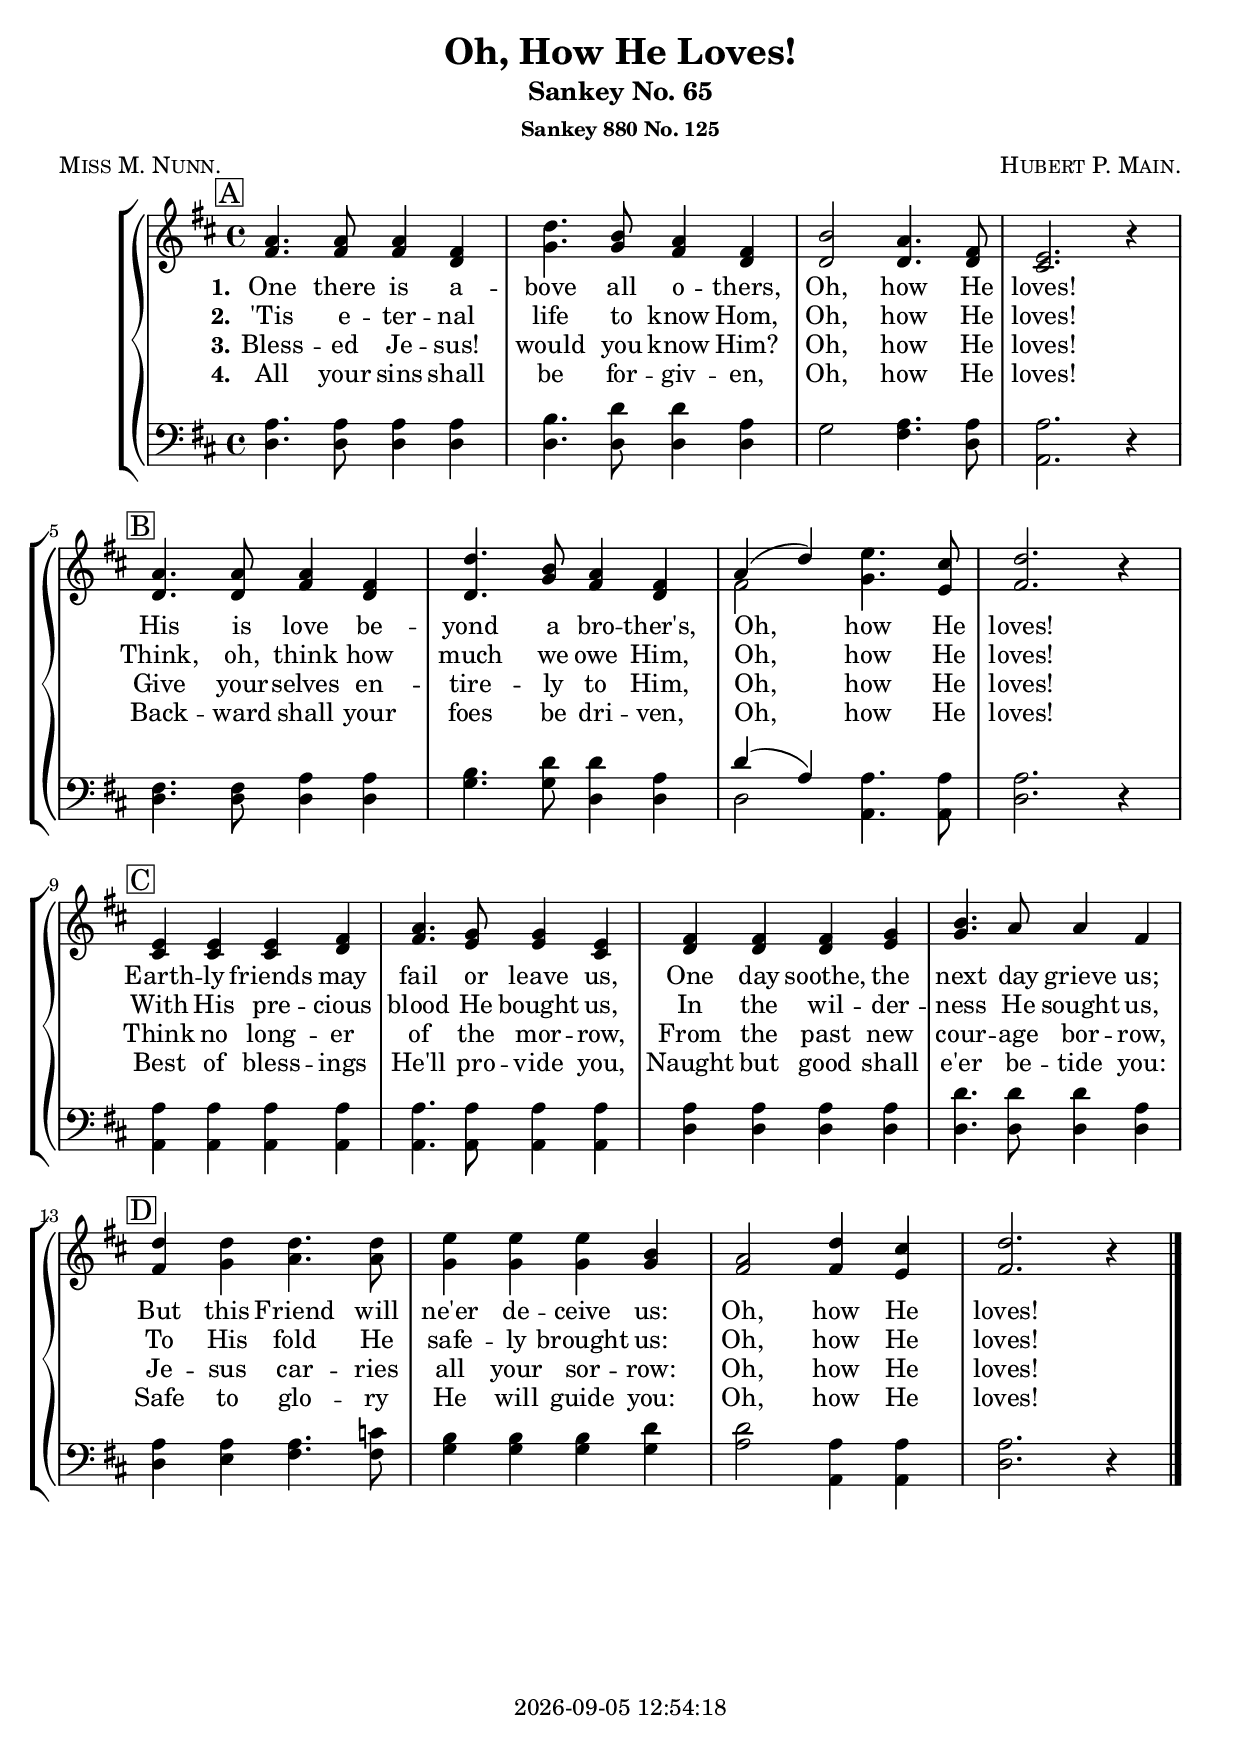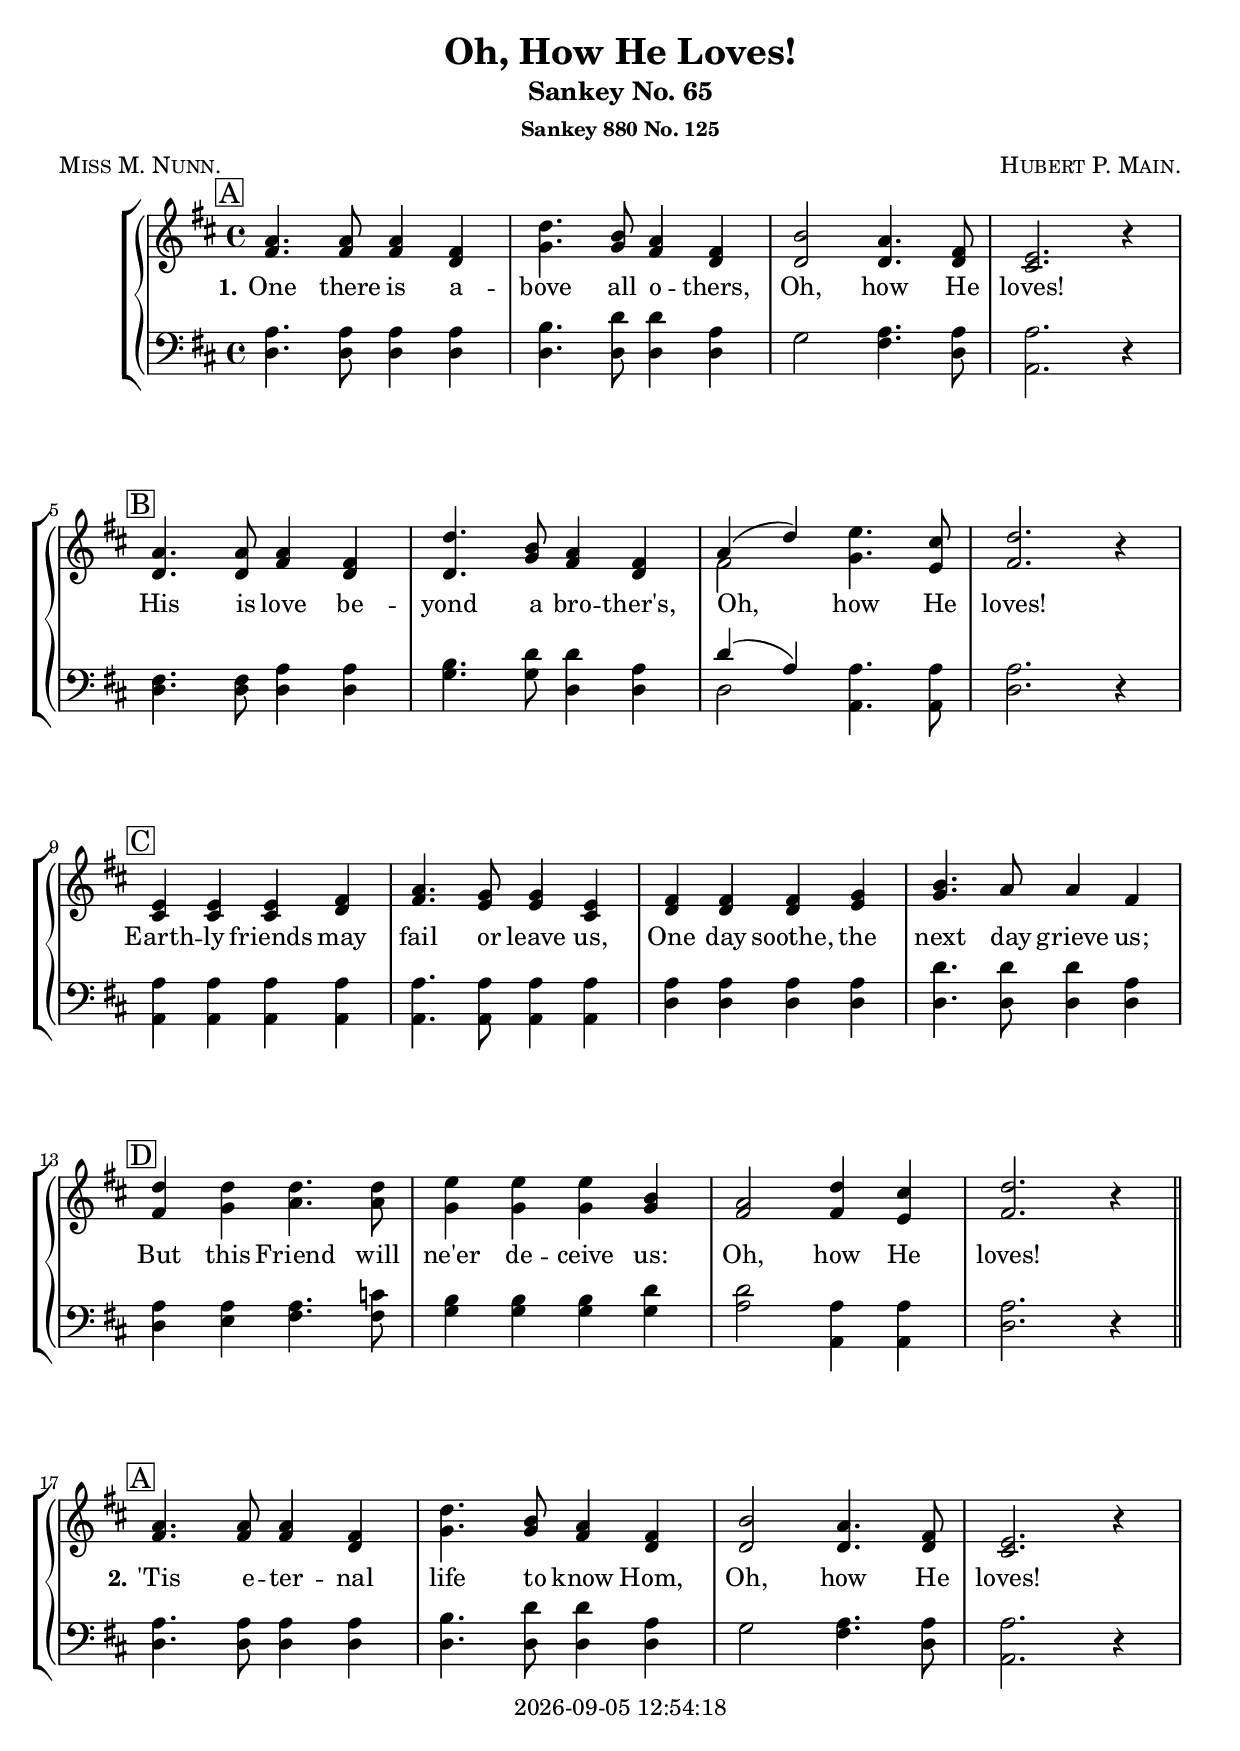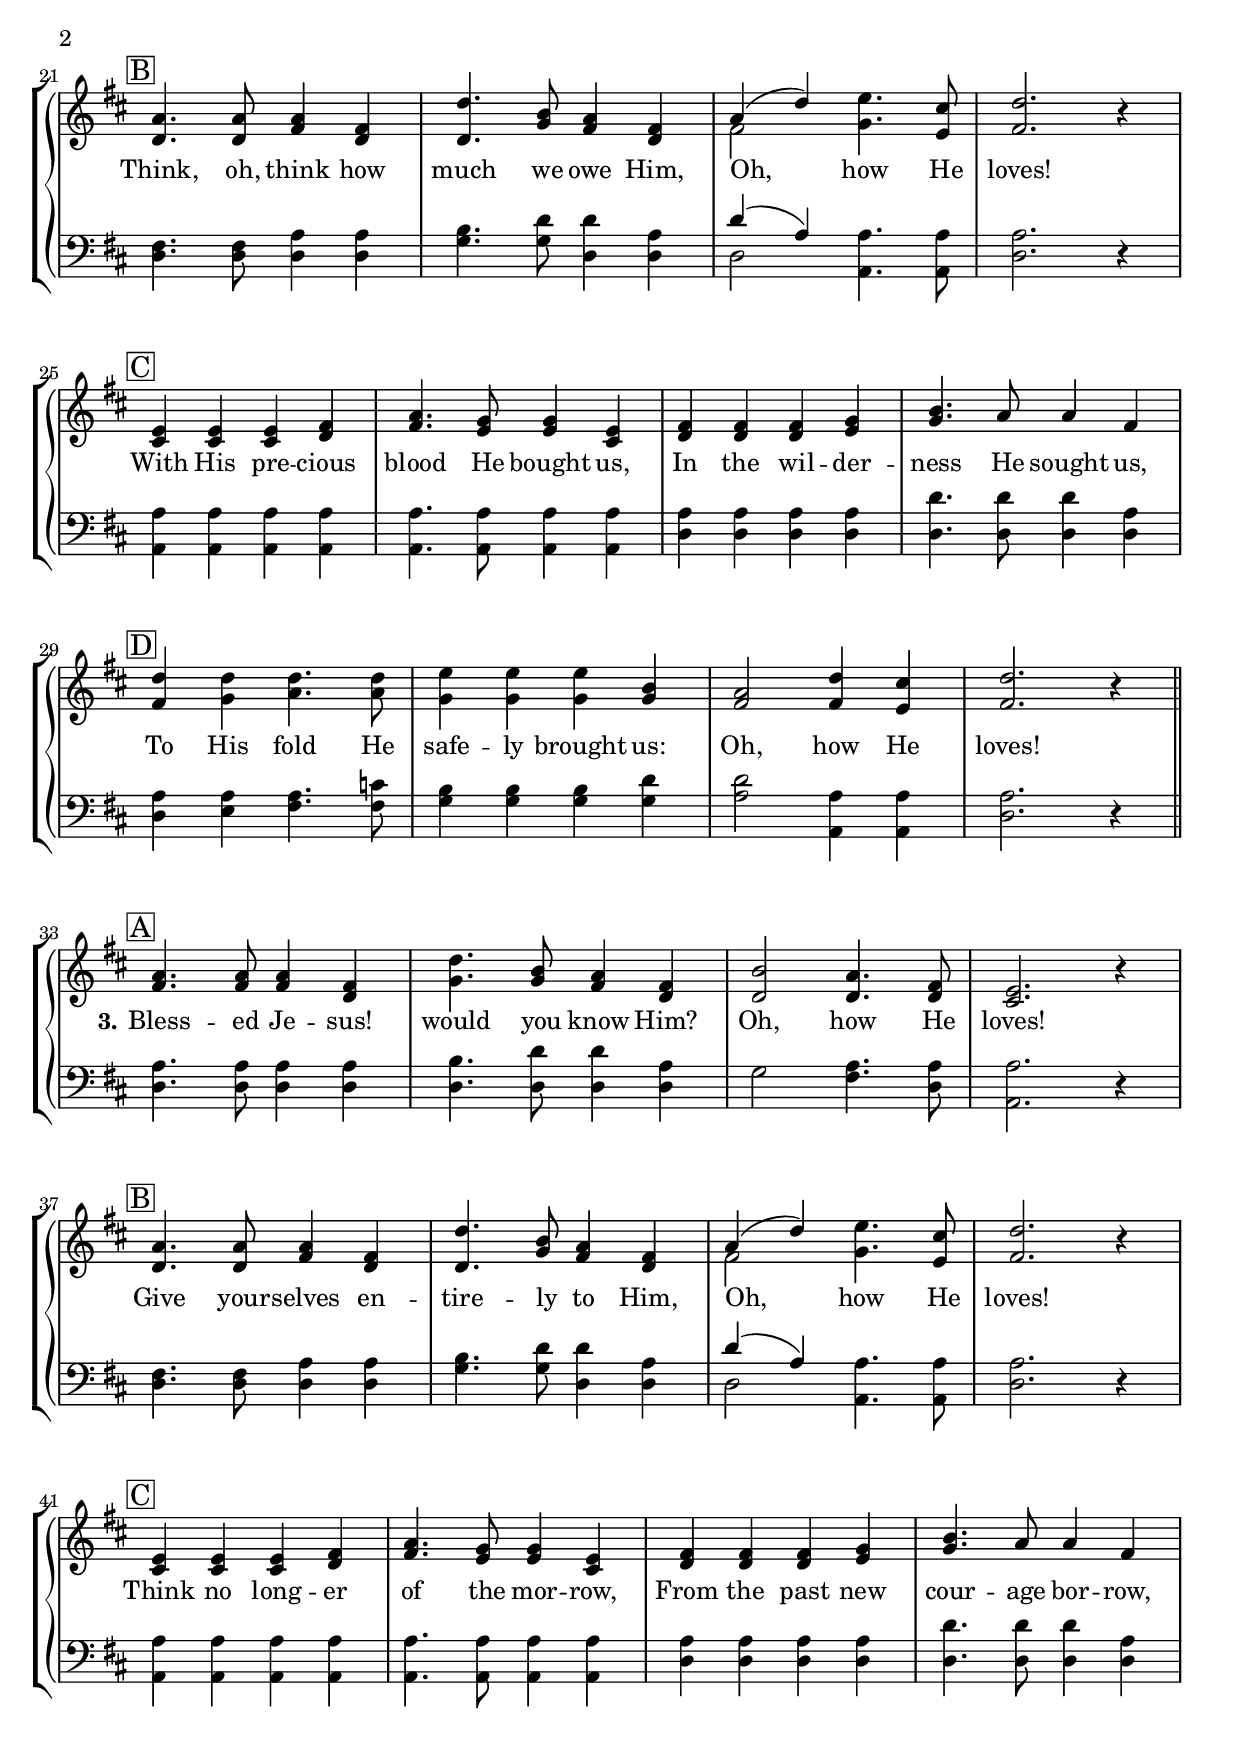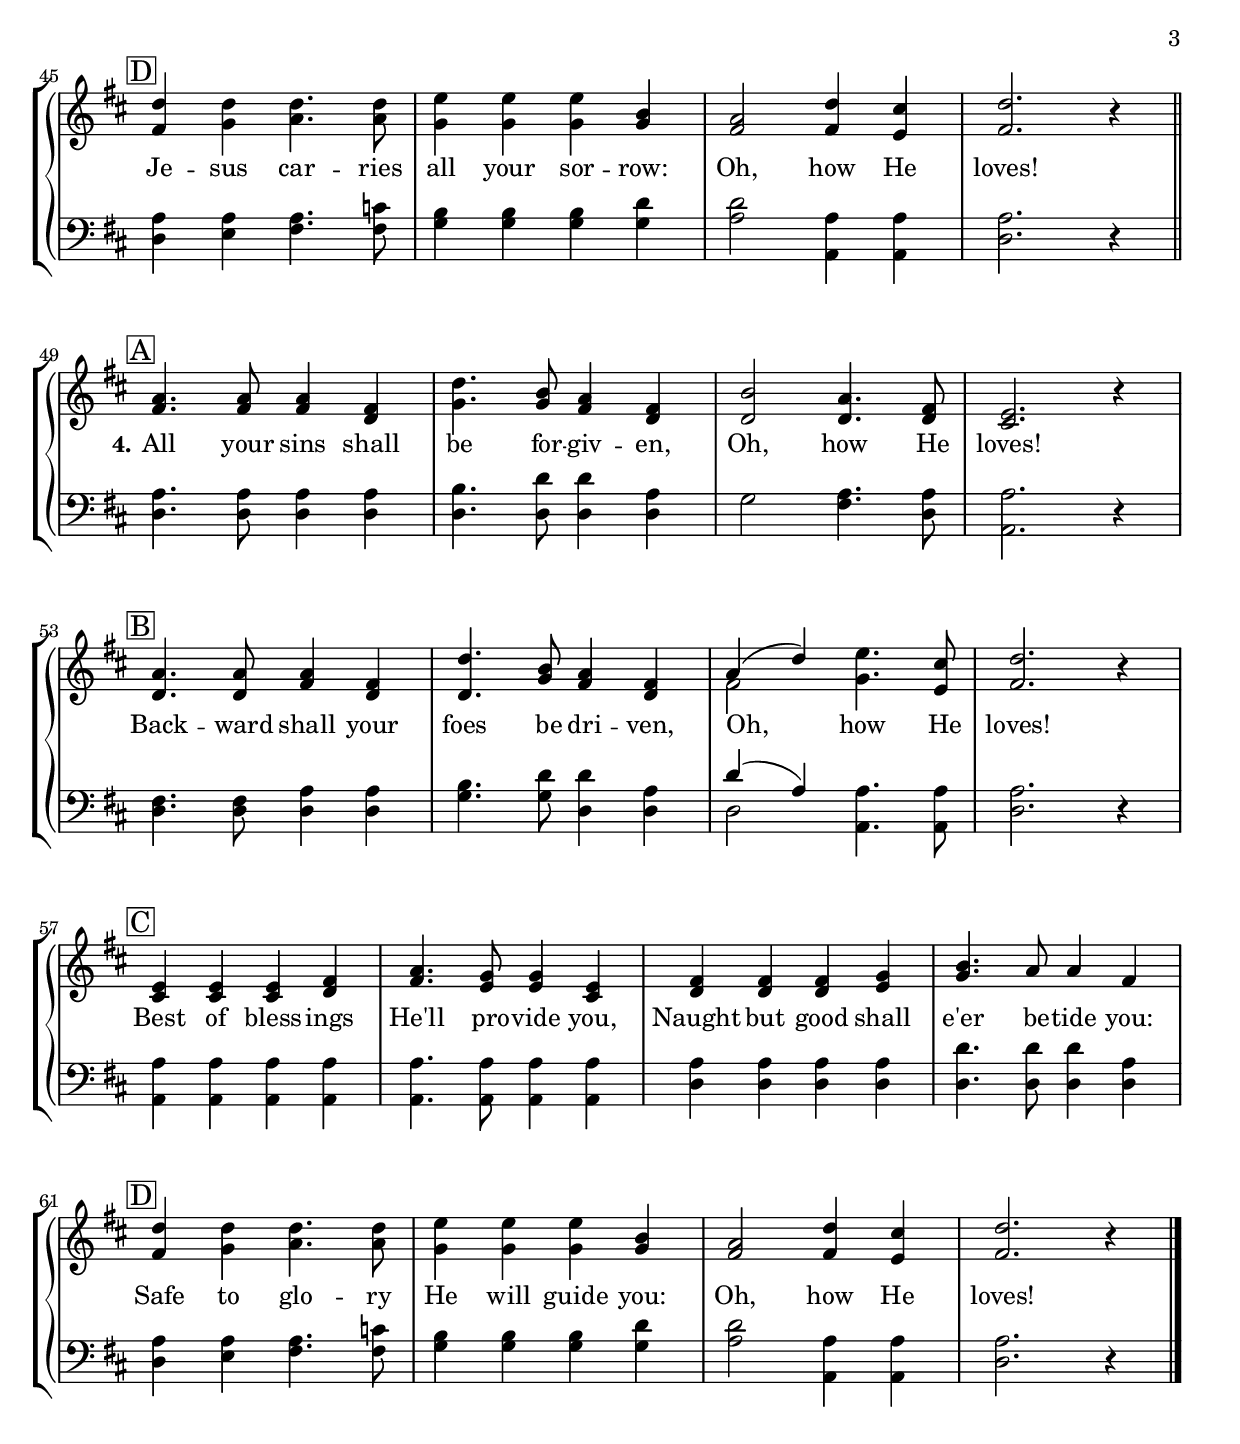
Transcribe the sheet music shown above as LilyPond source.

\version "2.22.0"

\include "articulate.ly"

today = #(strftime "%Y-%m-%d %H:%M:%S" (localtime (current-time)))

\header {
% centered at top
%  dedication  = "dedication"
  title       = "Oh, How He Loves!"
  subtitle    = "Sankey No. 65"
  subsubtitle = "Sankey 880 No. 125"
%  instrument  = "instrument"
  
% arrangement of following lines:
%
%  poet    composer
%  meter   arranger
%  piece       opus

  composer    = \markup\smallCaps "Hubert P. Main."
%  arranger    = "arranger"
%  opus        = "opus"

  poet        = \markup\smallCaps "Miss M. Nunn."

% centered at bottom
% tagline     = "tagline" % default lilypond version
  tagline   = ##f
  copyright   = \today
}

% #(set-global-staff-size 16)

global = {
  \key d \major
  \time 4/4
}

RehearsalTrack = {
% \set Score.currentBarNumber = #5
% \mark \markup { \circle "1a" }
  \mark \markup { \box "A" } s1*4
  \mark \markup { \box "B" } s1*4
  \mark \markup { \box "C" } s1*4
  \mark \markup { \box "D" } s1*4
}

TempoTrack = {
  \set Score.tempoHideNote = ##t
  \tempo 4=120
}

soprano = \relative {
  a'4. 8 4 fis
  d'4. b8 a4 fis
  b2 a4. fis8
  e2. r4 \break
  a4. 8 4 fis % B
  d'4. b8 a4 fis
  a4(d) e4. cis8 d2. r4 \break
  e,4 e e fis % C
  a4. g8 4 e
  fis4 4 4 g
  b4. a8 4 fis \break
  d'4 4 4. 8 % D
  e4 e e b
  a2 d4 cis
  d2. r4
}

alto = \relative {
  fis'4. 8 4 d
  g4. 8 fis4 d
  d2 4. 8
  cis2. r4
  d4. 8 fis4 d % B
  d4. g8 fis4 d
  fis2 g4. e8
  fis2. r4
  cis4 4 4 d % C
  fis4. e8 4 cis
  d4 d d e
  g4. a8 4 fis
  fis4 g a4. 8 % D
  g4 g g g
  fis2 4 e
  fis2. r4
}

tenor = \relative {
  a4. 8 4 4
  b4. d8 4 a
  g2 a4. 8
  a2. r4
  fis4. 8 a4 a % B
  b4. d8 4 a
  d4(a) 4. 8
  a2. r4
  a4 a a a % C
  a4. 8 4 4
  a4 a a a
  d4. 8 4 a
  a4 a a4. c8 % D
  b4 b b d
  d2 a4 a
  a2. r4
}

bass= \relative {
  d4. 8 4 4
  d4. 8 4 4
  g2 fis4. d8
  a2. r4
  d4. 8 4 4 % B
  g4. 8 d4 d
  d2 a4. 8
  d2. r4
  a4 a a a % C
  a4. 8 4 4
  d4 d d d
  d4. 8 4 4
  d4 e fis4. 8
  g4 g g g
  a2 a,4 a
  d2. r4
}

chorus = \lyricmode {
}

wordsOne = \lyricmode {
  \set stanza = "1."
  One there is a -- bove all o -- thers,
  Oh, how He loves!
  His is love be -- yond a bro -- ther's,
  Oh, how He loves!
  Earth -- ly friends may fail or leave us,
  One day soothe, the next day grieve us;
  But this Friend will ne'er de -- ceive us:
  Oh, how He loves!
}
  
wordsTwo = \lyricmode {
  \set stanza = "2."
  'Tis e -- ter -- nal life to know Hom,
  Oh, how He loves!
  Think, oh, think how much we owe Him,
  Oh, how He loves!
  With His pre -- cious blood He bought us,
  In the wil -- der -- ness He sought us,
  To His fold He safe -- ly brought us:
  Oh, how He loves!
}
  
wordsThree = \lyricmode {
  \set stanza = "3."
  Bless -- ed Je -- sus! would you know Him?
  Oh, how He loves!
  Give your -- selves en -- tire -- ly to Him,
  Oh, how He loves!
  Think no long -- er of the mor -- row,
  From the past new cour -- age bor -- row,
  Je -- sus car -- ries all your sor -- row:
  Oh, how He loves!
}
  
wordsFour = \lyricmode {
  \set stanza = "4."
  All your sins shall be for -- giv -- en,
  Oh, how He loves!
  Back -- ward shall your foes be dri -- ven,
  Oh, how He loves!
  Best of bless -- ings He'll pro -- vide you,
  Naught but good shall e'er be -- tide you:
  Safe to glo -- ry He will guide you:
  Oh, how He loves!
}
  
wordsMidi = \lyricmode {
  \set stanza = "1."
  "One " "there " "is " a "bove " "all " o "thers, "
  "\nOh, " "how " "He " "loves! "
  "\nHis " "is " "love " be "yond " "a " bro "ther's, "
  "\nOh, " "how " "He " "loves! "
  "\nEarth" "ly " "friends " "may " "fail " "or " "leave " "us, "
  "\nOne " "day " "soothe, " "the " "next " "day " "grieve " "us; "
  "\nBut " "this " "Friend " "will " "ne'er " de "ceive " "us: "
  "\nOh, " "how " "He " "loves! "

  \set stanza = "2."
  "\n'Tis " e ter "nal " "life " "to " "know " "Hom, "
  "\nOh, " "how " "He " "loves! "
  "\nThink, " "oh, " "think " "how " "much " "we " "owe " "Him, "
  "\nOh, " "how " "He " "loves! "
  "\nWith " "His " pre "cious " "blood " "He " "bought " "us, "
  "\nIn " "the " wil der "ness " "He " "sought " "us, "
  "\nTo " "His " "fold " "He " safe "ly " "brought " "us: "
  "\nOh, " "how " "He " "loves! "

  \set stanza = "3."
  "\nBless" "ed " Je "sus! " "would " "you " "know " "Him? "
  "\nOh, " "how " "He " "loves! "
  "\nGive " your "selves " en tire "ly " "to " "Him, "
  "\nOh, " "how " "He " "loves! "
  "\nThink " "no " long "er " "of " "the " mor "row, "
  "\nFrom " "the " "past " "new " cour "age " bor "row, "
  "\nJe" "sus " car "ries " "all " "your " sor "row: "
  "\nOh, " "how " "He " "loves! "

  \set stanza = "4."
  "\nAll " "your " "sins " "shall " "be " for giv "en, "
  "\nOh, " "how " "He " "loves! "
  "\nBack" "ward " "shall " "your " "foes " "be " dri "ven, "
  "\nOh, " "how " "He " "loves! "
  "\nBest " "of " bless "ings " "He'll " pro "vide " "you, "
  "\nNaught " "but " "good " "shall " "e'er " be "tide " "you: "
  "\nSafe " "to " glo "ry " "He " "will " "guide " "you: "
  "\nOh, " "how " "He " "loves! "
}

nl = { \bar "||" \break }

\book {
  \bookOutputSuffix "repeat"
  \score {
    \context GrandStaff <<
      <<
        \new ChoirStaff <<
                                  % Joint soprano/alto staff
          \new Staff \with { printPartCombineTexts = ##f }
          <<
            \new Voice \RehearsalTrack
            \new NullVoice = "aligner" \soprano
            \new Voice = "women" \partCombine { \global \soprano \bar "|." } { \global \alto }
            \new Lyrics \lyricsto "aligner" { \wordsOne \chorus }
            \new Lyrics \lyricsto "aligner"   \wordsTwo
            \new Lyrics \lyricsto "aligner"   \wordsThree
            \new Lyrics \lyricsto "aligner"   \wordsFour
          >>
                                  % Joint tenor/bass staff
          \new Staff \with { printPartCombineTexts = ##f }
          <<
            \clef "bass"
            \new Voice = "men" \partCombine { \global \tenor } { \global \bass }
          >>
        >>
      >>
    >>
    \layout {
      indent = 1.5\cm
      \context {
        \Staff \RemoveAllEmptyStaves
      }
    }
  }
}

\book {
  \bookOutputSuffix "single"
  \score {
%    \articulate
    \context GrandStaff <<
      <<
        \new ChoirStaff <<
                                  % Joint soprano/alto staff
          \new Staff \with { printPartCombineTexts = ##f }
          <<
            \new Voice {
               \RehearsalTrack
               \RehearsalTrack
               \RehearsalTrack
               \RehearsalTrack
            }
            \new Voice \TempoTrack
            \new NullVoice = "aligner" { \soprano \soprano \soprano \soprano }
            \new Voice = "women" \partCombine { \global \soprano \soprano \soprano \soprano \bar "|." }
                                               { \global \alto \nl \alto \nl \alto \nl \alto }
            \new Lyrics \lyricsto "aligner" { \wordsOne   \chorus
                                              \wordsTwo   \chorus
                                              \wordsThree \chorus
                                              \wordsFour  \chorus
                                            }
%            \new Lyrics \lyricsto "aligner" \wordsMidi
          >>
                                  % Joint tenor/bass staff
          \new Staff \with { printPartCombineTexts = ##f }
          <<
            \clef "bass"
            \new Voice = "men" \partCombine { \global \tenor \tenor \tenor \tenor }
                                            { \global \bass \bass \bass \bass }
          >>
        >>
      >>
    >>
    \layout {
      indent = 1.5\cm
      \context {
        \Staff \RemoveAllEmptyStaves
      }
    }
%    \midi {}
  }
}

\book {
  \bookOutputSuffix "midi"
  \score {
%    \articulate
    \context GrandStaff <<
      <<
        \new ChoirStaff <<
                                  % Joint soprano/alto staff
          \new Staff \with { printPartCombineTexts = ##f }
          <<
            \new Voice \TempoTrack
            \new NullVoice = "aligner" { \soprano \soprano \soprano \soprano }
            \new Voice = "women" \partCombine { \global \soprano \soprano \soprano \soprano \bar "|." }
                                               { \global \alto \nl \alto \nl \alto \nl \alto }
            \new Lyrics \lyricsto "aligner" \wordsMidi
          >>
                                  % Joint tenor/bass staff
          \new Staff \with { printPartCombineTexts = ##f }
          <<
            \clef "bass"
            \new Voice = "men" \partCombine { \global \tenor \tenor \tenor \tenor }
                                            { \global \bass \bass \bass \bass }
          >>
        >>
      >>
    >>
    \midi {}
  }
}
